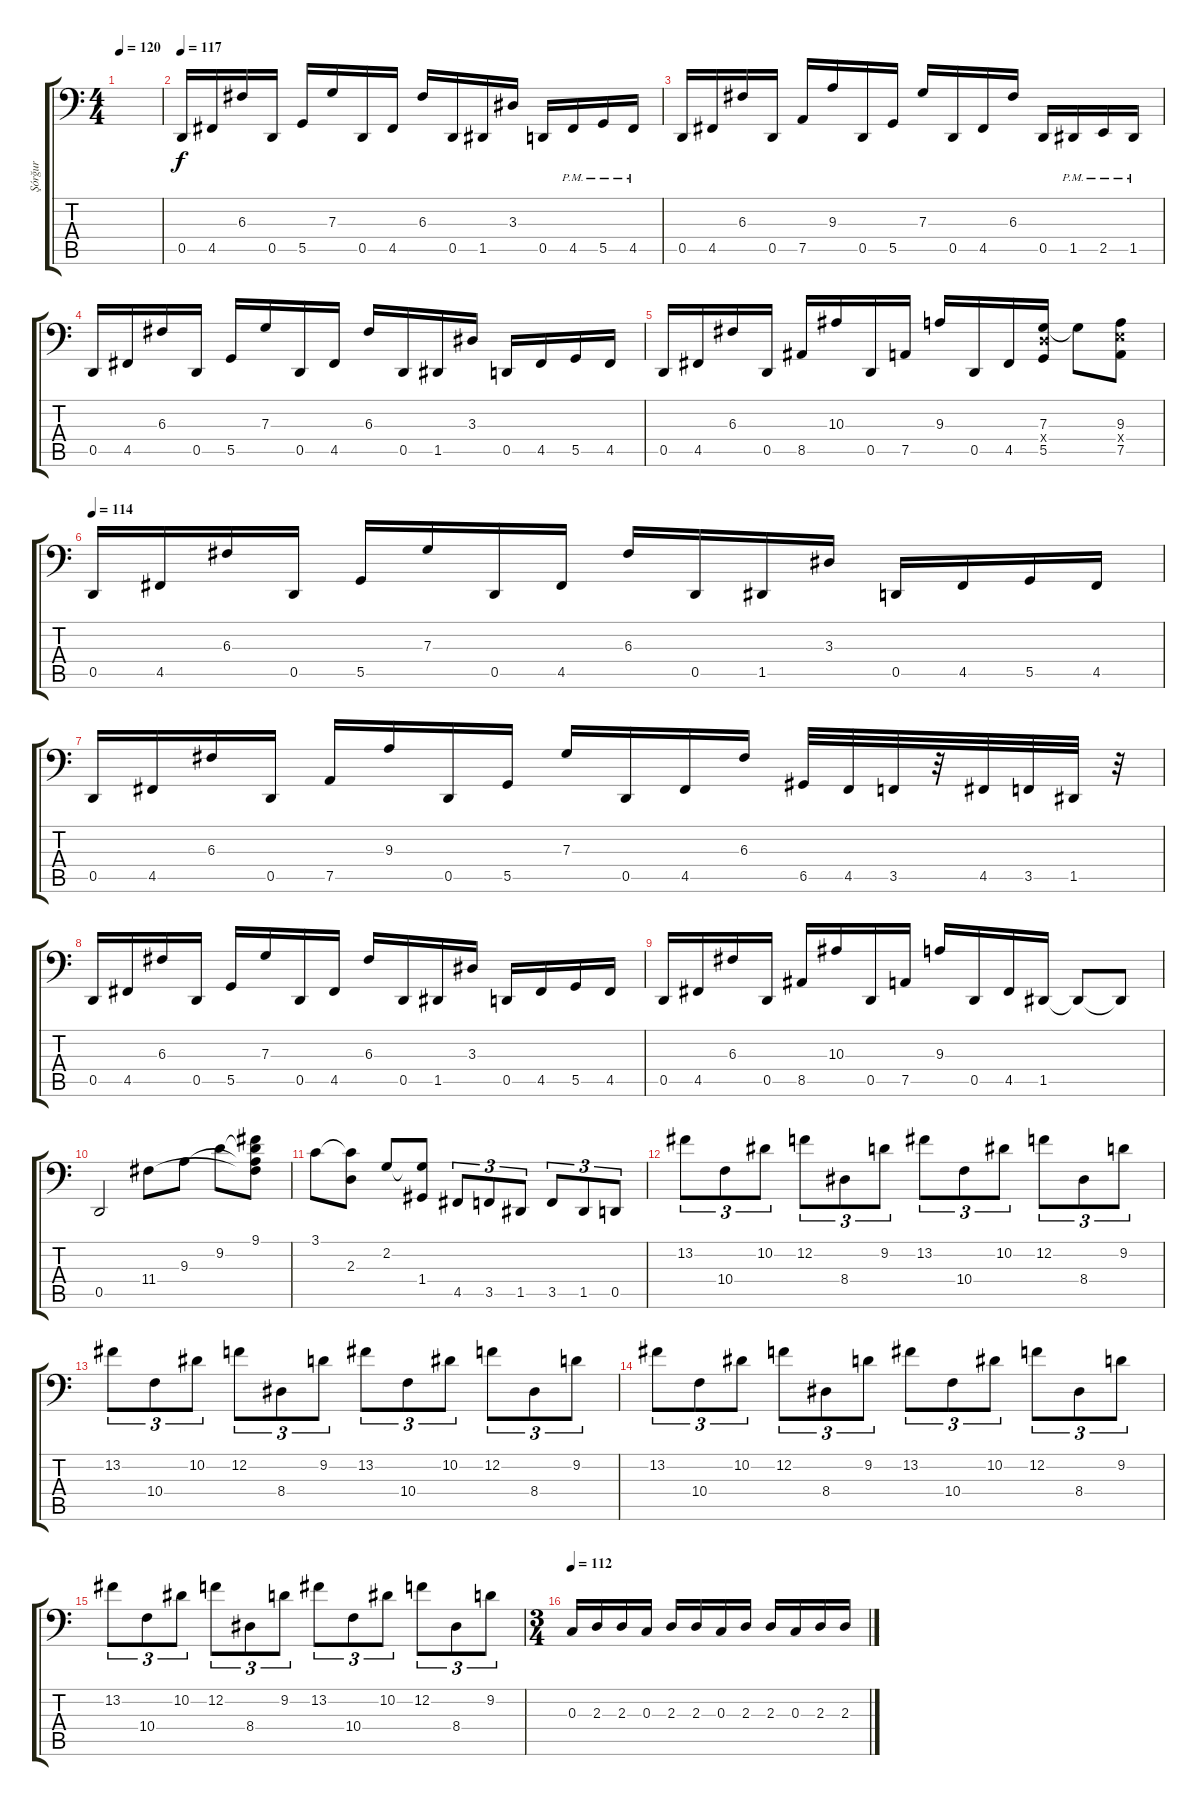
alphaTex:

\track ("Şórğur" "Şórğur") {instrument distortionguitar}
\staff {score tabs}
\tuning (A2 F2 C2 G1 D1 A0) {hide}
\ts (4 4)
\tempo 120
\clef f4
\ks c
|
\tempo 117
0.5.16 4.5.16 6.3.16 0.5.16 5.5.16 7.3.16 0.5.16 4.5.16 6.3.16 0.5.16 1.5.16 3.3.16 0.5.16 4.5{pm}.16 5.5{pm}.16 4.5{pm}.16 |
0.5.16 4.5.16 6.3.16 0.5.16 7.5.16 9.3.16 0.5.16 5.5.16 7.3.16 0.5.16 4.5.16 6.3.16 0.5.16 1.5{pm}.16 2.5{pm}.16 1.5{pm}.16 |
0.5.16 4.5.16 6.3.16 0.5.16 5.5.16 7.3.16 0.5.16 4.5.16 6.3.16 0.5.16 1.5.16 3.3.16 0.5.16 4.5.16 5.5.16 4.5.16 |
0.5.16 4.5.16 6.3.16 0.5.16 8.5.16 10.3.16 0.5.16 7.5.16 9.3.16 0.5.16 4.5.16 (7.3 7.4{x} 5.5).16 7.3{t}.8 (9.3 9.4{x} 7.5).8 |
\tempo 114
0.5.16 4.5.16 6.3.16 0.5.16 5.5.16 7.3.16 0.5.16 4.5.16 6.3.16 0.5.16 1.5.16 3.3.16 0.5.16 4.5.16 5.5.16 4.5.16 |
0.5.16 4.5.16 6.3.16 0.5.16 7.5.16 9.3.16 0.5.16 5.5.16 7.3.16 0.5.16 4.5.16 6.3.16 6.5.32 4.5.32 3.5.32 r.32 4.5.32 3.5.32 1.5.32 r.32 |
0.5.16 4.5.16 6.3.16 0.5.16 5.5.16 7.3.16 0.5.16 4.5.16 6.3.16 0.5.16 1.5.16 3.3.16 0.5.16 4.5.16 5.5.16 4.5.16 |
0.5.16 4.5.16 6.3.16 0.5.16 8.5.16 10.3.16 0.5.16 7.5.16 9.3.16 0.5.16 4.5.16 1.5.16 1.5{t}.8 1.5{t}.8 |
0.5.2 11.4.8 9.3.8 9.2.8 (9.1 9.2{t} 9.3{t} 11.4{t}).8 |
3.1.8 (3.1{t} 2.3).8 2.2.8 (2.2{t} 1.4).8 4.5.8{tu (3 2)} 3.5.8{tu (3 2)} 1.5.8{tu (3 2)} 3.5.8{tu (3 2)} 1.5.8{tu (3 2)} 0.5.8{tu (3 2)} |
13.2.8{tu (3 2)} 10.4.8{tu (3 2)} 10.2.8{tu (3 2)} 12.2.8{tu (3 2)} 8.4.8{tu (3 2)} 9.2.8{tu (3 2)} 13.2.8{tu (3 2)} 10.4.8{tu (3 2)} 10.2.8{tu (3 2)} 12.2.8{tu (3 2)} 8.4.8{tu (3 2)} 9.2.8{tu (3 2)} |
13.2.8{tu (3 2)} 10.4.8{tu (3 2)} 10.2.8{tu (3 2)} 12.2.8{tu (3 2)} 8.4.8{tu (3 2)} 9.2.8{tu (3 2)} 13.2.8{tu (3 2)} 10.4.8{tu (3 2)} 10.2.8{tu (3 2)} 12.2.8{tu (3 2)} 8.4.8{tu (3 2)} 9.2.8{tu (3 2)} |
13.2.8{tu (3 2)} 10.4.8{tu (3 2)} 10.2.8{tu (3 2)} 12.2.8{tu (3 2)} 8.4.8{tu (3 2)} 9.2.8{tu (3 2)} 13.2.8{tu (3 2)} 10.4.8{tu (3 2)} 10.2.8{tu (3 2)} 12.2.8{tu (3 2)} 8.4.8{tu (3 2)} 9.2.8{tu (3 2)} |
13.2.8{tu (3 2)} 10.4.8{tu (3 2)} 10.2.8{tu (3 2)} 12.2.8{tu (3 2)} 8.4.8{tu (3 2)} 9.2.8{tu (3 2)} 13.2.8{tu (3 2)} 10.4.8{tu (3 2)} 10.2.8{tu (3 2)} 12.2.8{tu (3 2)} 8.4.8{tu (3 2)} 9.2.8{tu (3 2)} |
\ts (3 4)
\tempo 112
0.3.16 2.3.16 2.3.16 0.3.16 2.3.16 2.3.16 0.3.16 2.3.16 2.3.16 0.3.16 2.3.16 2.3.16
